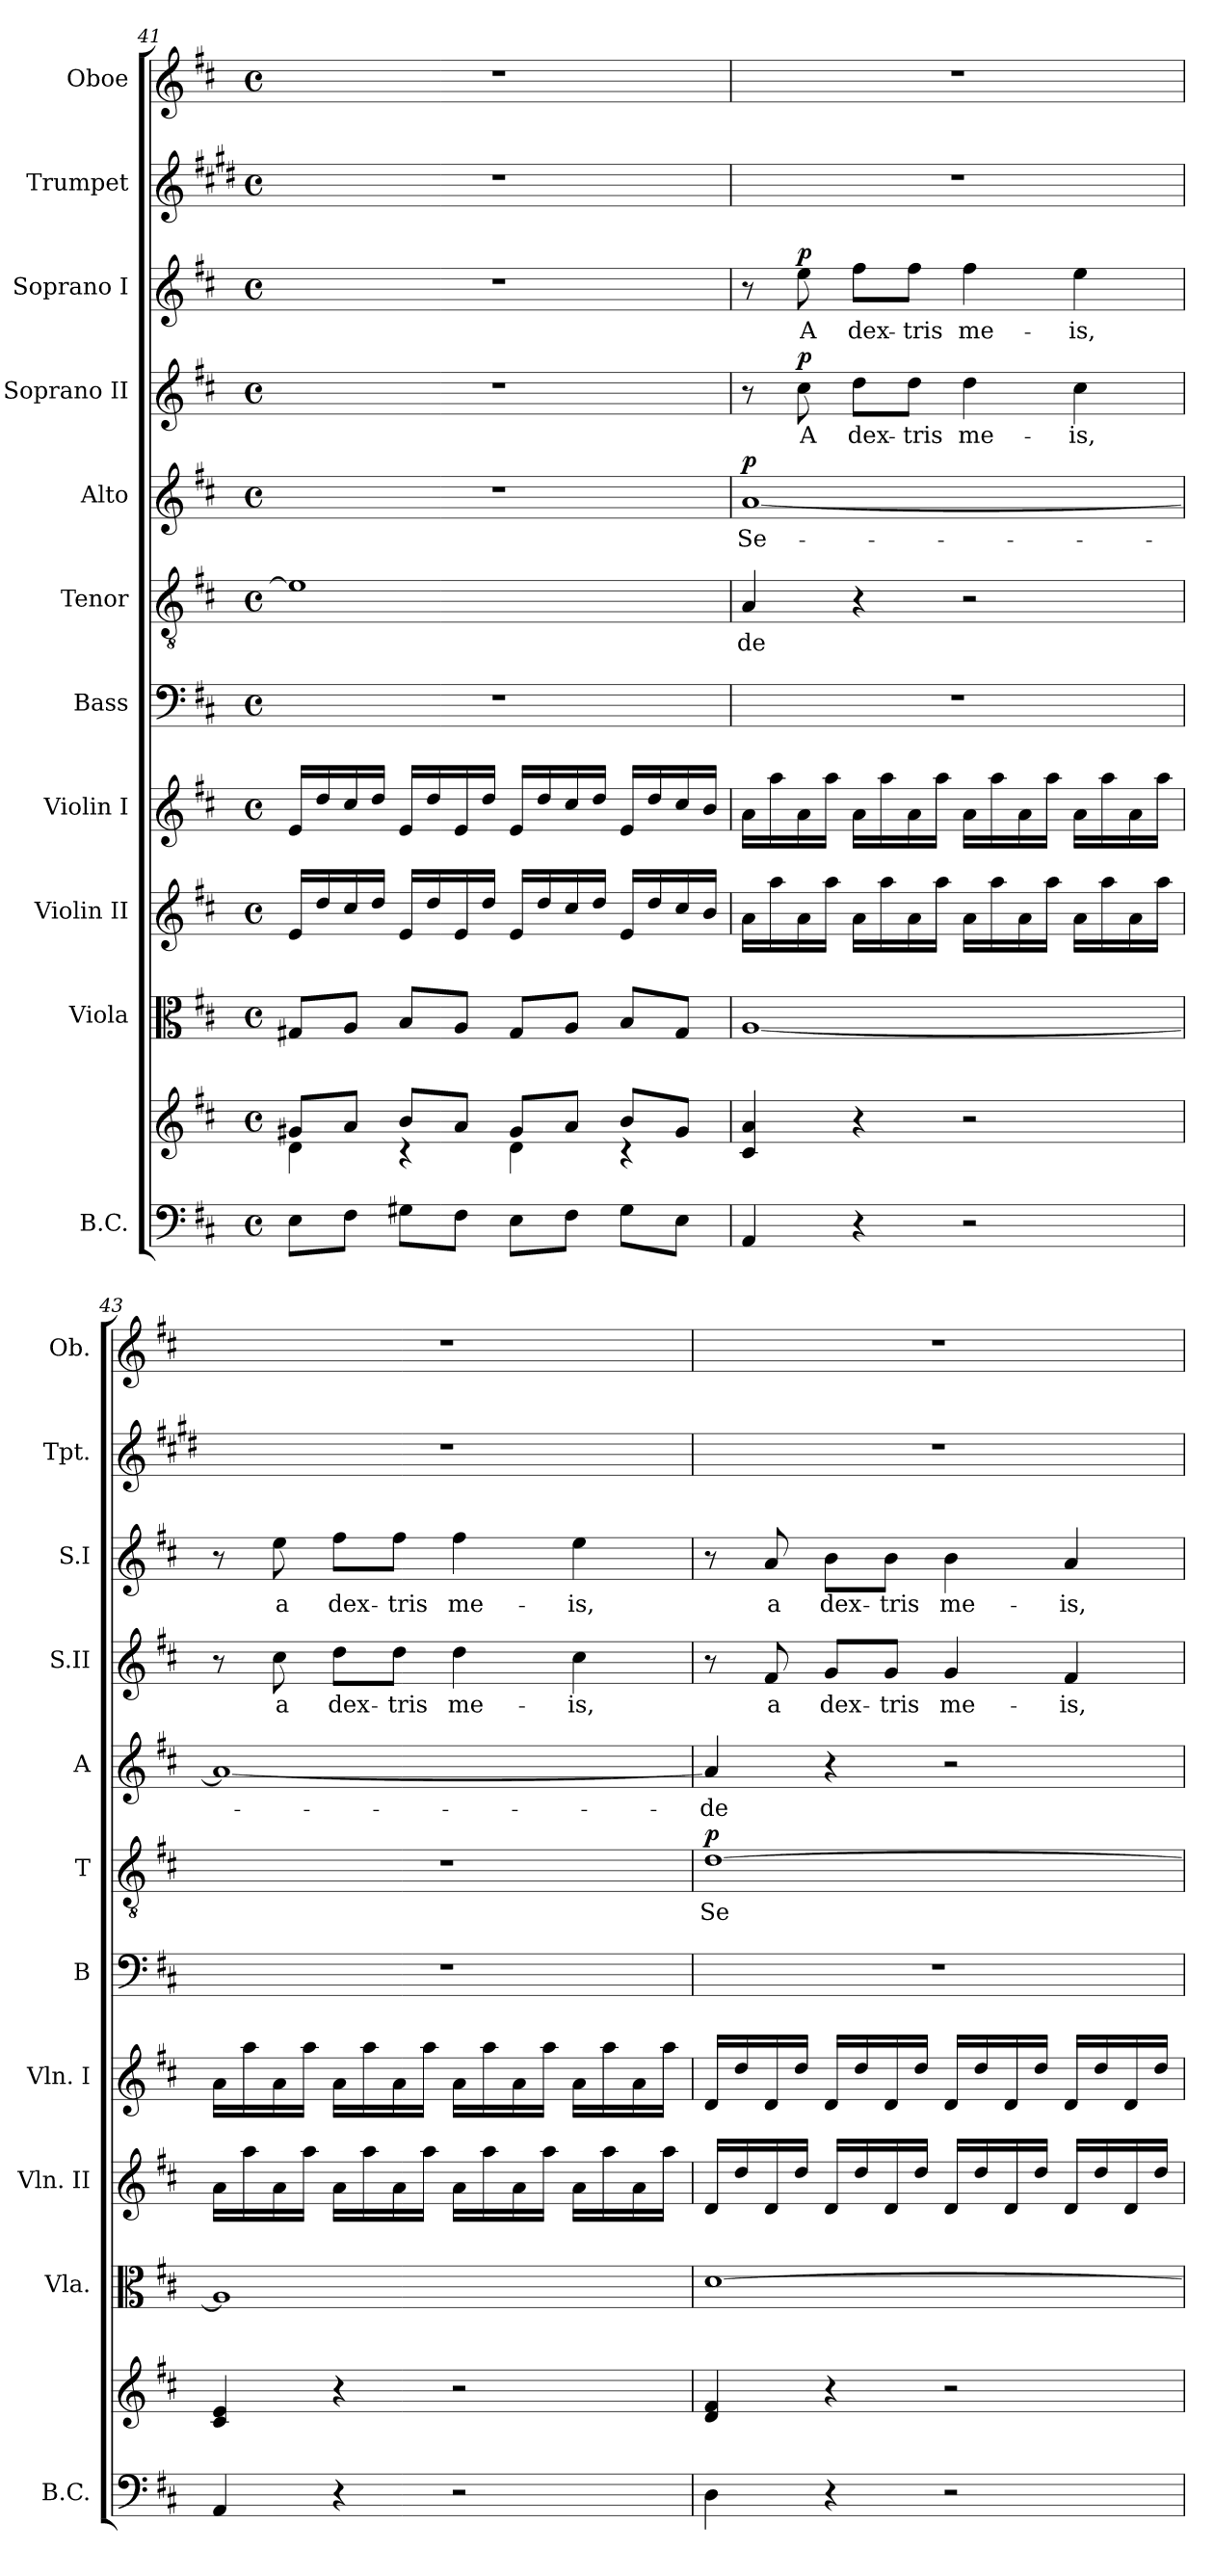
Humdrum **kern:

**kern	**kern	**kern	**kern	**kern	**kern	**kern	**text	**dynam	**kern	**text	**dynam	**kern	**text	**dynam	**kern	**text	**dynam	**kern	**kern
*part11	*part11	*part10	*part9	*part8	*part7	*part6	*part6	*part6	*part5	*part5	*part5	*part4	*part4	*part4	*part3	*part3	*part3	*part2	*part1
*staff12	*staff11	*staff10	*staff9	*staff8	*staff7	*staff6	*staff6	*staff6	*staff5	*staff5	*staff5	*staff4	*staff4	*staff4	*staff3	*staff3	*staff3	*staff2	*staff1
*I"B.C.	*	*I"Viola	*I"Violin II	*I"Violin I	*I"Bass	*I"Tenor	*	*	*I"Alto	*	*	*I"Soprano II	*	*	*I"Soprano I	*	*	*I"Trumpet	*I"Oboe
*I'B.C.	*	*I'Vla.	*I'Vln. II	*I'Vln. I	*I'B	*I'T	*	*	*I'A	*	*	*I'S.II	*	*	*I'S.I	*	*	*I'Tpt.	*I'Ob.
*clefF4	*clefG2	*clefC3	*clefG2	*clefG2	*clefF4	*clefGv2	*	*	*clefG2	*	*	*clefG2	*	*	*clefG2	*	*	*clefG2	*clefG2
*	*	*	*	*	*	*	*	*	*	*	*	*	*	*	*	*	*	*ITrd1c2	*
*k[f#c#]	*k[f#c#]	*k[f#c#]	*k[f#c#]	*k[f#c#]	*k[f#c#]	*k[f#c#]	*	*	*k[f#c#]	*	*	*k[f#c#]	*	*	*k[f#c#]	*	*	*k[f#c#]	*k[f#c#]
*D:	*D:	*D:	*D:	*D:	*D:	*D:	*	*	*D:	*	*	*D:	*	*	*D:	*	*	*D:	*D:
*M4/4	*M4/4	*M4/4	*M4/4	*M4/4	*M4/4	*M4/4	*	*	*M4/4	*	*	*M4/4	*	*	*M4/4	*	*	*M4/4	*M4/4
*met(c)	*met(c)	*met(c)	*met(c)	*met(c)	*met(c)	*met(c)	*	*	*met(c)	*	*	*met(c)	*	*	*met(c)	*	*	*met(c)	*met(c)
=41	=41	=41	=41	=41	=41	=41	=41	=41	=41	=41	=41	=41	=41	=41	=41	=41	=41	=41	=41
*	*^	*	*	*	*	*	*	*	*	*	*	*	*	*	*	*	*	*	*
8E\L	8g#X/L	4d\	8G#X/L	16e/LL	16e/LL	1r	1e]	.	.	1r	.	.	1r	.	.	1r	.	.	1r	1r
.	.	.	.	16dd/	16dd/	.	.	.	.	.	.	.	.	.	.	.	.	.	.	.
8F#\J	8a/J	.	8A/J	16cc#/	16cc#/	.	.	.	.	.	.	.	.	.	.	.	.	.	.	.
.	.	.	.	16dd/JJ	16dd/JJ	.	.	.	.	.	.	.	.	.	.	.	.	.	.	.
8G#X\L	8b/L	4rc	8B/L	16e/LL	16e/LL	.	.	.	.	.	.	.	.	.	.	.	.	.	.	.
.	.	.	.	16dd/	16dd/	.	.	.	.	.	.	.	.	.	.	.	.	.	.	.
8F#\J	8a/J	.	8A/J	16e/	16e/	.	.	.	.	.	.	.	.	.	.	.	.	.	.	.
.	.	.	.	16dd/JJ	16dd/JJ	.	.	.	.	.	.	.	.	.	.	.	.	.	.	.
8E\L	8g#/L	4d\	8G#/L	16e/LL	16e/LL	.	.	.	.	.	.	.	.	.	.	.	.	.	.	.
.	.	.	.	16dd/	16dd/	.	.	.	.	.	.	.	.	.	.	.	.	.	.	.
8F#\J	8a/J	.	8A/J	16cc#/	16cc#/	.	.	.	.	.	.	.	.	.	.	.	.	.	.	.
.	.	.	.	16dd/JJ	16dd/JJ	.	.	.	.	.	.	.	.	.	.	.	.	.	.	.
8G#\L	8b/L	4rc	8B/L	16e/LL	16e/LL	.	.	.	.	.	.	.	.	.	.	.	.	.	.	.
.	.	.	.	16dd/	16dd/	.	.	.	.	.	.	.	.	.	.	.	.	.	.	.
8E\J	8g#/J	.	8G#/J	16cc#/	16cc#/	.	.	.	.	.	.	.	.	.	.	.	.	.	.	.
.	.	.	.	16b/JJ	16b/JJ	.	.	.	.	.	.	.	.	.	.	.	.	.	.	.
*	*v	*v	*	*	*	*	*	*	*	*	*	*	*	*	*	*	*	*	*	*
!!LO:PB:g=z
=42	=42	=42	=42	=42	=42	=42	=42	=42	=42	=42	=42	=42	=42	=42	=42	=42	=42	=42	=42
!	!	!	!	!	!	!	!LO:LY:b	!	!	!LO:LY:b	!LO:DY:a	!	!	!	!	!	!	!	!
4AA/	4c#/ 4a/	[1A	16a\LL	16a\LL	1r	4A/	-de	.	[1a	Se-	p	8r	.	.	8r	.	.	1r	1r
.	.	.	16aa\	16aa\	.	.	.	.	.	.	.	.	.	.	.	.	.	.	.
!	!	!	!	!	!	!	!	!	!	!	!	!	!LO:LY:b	!LO:DY:a	!	!LO:LY:b	!LO:DY:a	!	!
.	.	.	16a\	16a\	.	.	.	.	.	.	.	8cc#\	A	p	8ee\	A	p	.	.
.	.	.	16aa\JJ	16aa\JJ	.	.	.	.	.	.	.	.	.	.	.	.	.	.	.
!	!	!	!	!	!	!	!	!	!	!	!	!	!LO:LY:b	!	!	!LO:LY:b	!	!	!
4r	4r	.	16a\LL	16a\LL	.	4r	.	.	.	.	.	8dd\L	dex-	.	8ff#\L	dex-	.	.	.
.	.	.	16aa\	16aa\	.	.	.	.	.	.	.	.	.	.	.	.	.	.	.
!	!	!	!	!	!	!	!	!	!	!	!	!	!LO:LY:b	!	!	!LO:LY:b	!	!	!
.	.	.	16a\	16a\	.	.	.	.	.	.	.	8dd\J	-tris	.	8ff#\J	-tris	.	.	.
.	.	.	16aa\JJ	16aa\JJ	.	.	.	.	.	.	.	.	.	.	.	.	.	.	.
!	!	!	!	!	!	!	!	!	!	!	!	!	!LO:LY:b	!	!	!LO:LY:b	!	!	!
2r	2r	.	16a\LL	16a\LL	.	2r	.	.	.	.	.	4dd\	me-	.	4ff#\	me-	.	.	.
.	.	.	16aa\	16aa\	.	.	.	.	.	.	.	.	.	.	.	.	.	.	.
.	.	.	16a\	16a\	.	.	.	.	.	.	.	.	.	.	.	.	.	.	.
.	.	.	16aa\JJ	16aa\JJ	.	.	.	.	.	.	.	.	.	.	.	.	.	.	.
!	!	!	!	!	!	!	!	!	!	!	!	!	!LO:LY:b	!	!	!LO:LY:b	!	!	!
.	.	.	16a\LL	16a\LL	.	.	.	.	.	.	.	4cc#\	-is,	.	4ee\	-is,	.	.	.
.	.	.	16aa\	16aa\	.	.	.	.	.	.	.	.	.	.	.	.	.	.	.
.	.	.	16a\	16a\	.	.	.	.	.	.	.	.	.	.	.	.	.	.	.
.	.	.	16aa\JJ	16aa\JJ	.	.	.	.	.	.	.	.	.	.	.	.	.	.	.
=43	=43	=43	=43	=43	=43	=43	=43	=43	=43	=43	=43	=43	=43	=43	=43	=43	=43	=43	=43
4AA/	4c#/ 4e/	1A]	16a\LL	16a\LL	1r	1r	.	.	1a_	.	.	8r	.	.	8r	.	.	1r	1r
.	.	.	16aa\	16aa\	.	.	.	.	.	.	.	.	.	.	.	.	.	.	.
!	!	!	!	!	!	!	!	!	!	!	!	!	!LO:LY:b	!	!	!LO:LY:b	!	!	!
.	.	.	16a\	16a\	.	.	.	.	.	.	.	8cc#\	a	.	8ee\	a	.	.	.
.	.	.	16aa\JJ	16aa\JJ	.	.	.	.	.	.	.	.	.	.	.	.	.	.	.
!	!	!	!	!	!	!	!	!	!	!	!	!	!LO:LY:b	!	!	!LO:LY:b	!	!	!
4r	4r	.	16a\LL	16a\LL	.	.	.	.	.	.	.	8dd\L	dex-	.	8ff#\L	dex-	.	.	.
.	.	.	16aa\	16aa\	.	.	.	.	.	.	.	.	.	.	.	.	.	.	.
!	!	!	!	!	!	!	!	!	!	!	!	!	!LO:LY:b	!	!	!LO:LY:b	!	!	!
.	.	.	16a\	16a\	.	.	.	.	.	.	.	8dd\J	-tris	.	8ff#\J	-tris	.	.	.
.	.	.	16aa\JJ	16aa\JJ	.	.	.	.	.	.	.	.	.	.	.	.	.	.	.
!	!	!	!	!	!	!	!	!	!	!	!	!	!LO:LY:b	!	!	!LO:LY:b	!	!	!
2r	2r	.	16a\LL	16a\LL	.	.	.	.	.	.	.	4dd\	me-	.	4ff#\	me-	.	.	.
.	.	.	16aa\	16aa\	.	.	.	.	.	.	.	.	.	.	.	.	.	.	.
.	.	.	16a\	16a\	.	.	.	.	.	.	.	.	.	.	.	.	.	.	.
.	.	.	16aa\JJ	16aa\JJ	.	.	.	.	.	.	.	.	.	.	.	.	.	.	.
!	!	!	!	!	!	!	!	!	!	!	!	!	!LO:LY:b	!	!	!LO:LY:b	!	!	!
.	.	.	16a\LL	16a\LL	.	.	.	.	.	.	.	4cc#\	-is,	.	4ee\	-is,	.	.	.
.	.	.	16aa\	16aa\	.	.	.	.	.	.	.	.	.	.	.	.	.	.	.
.	.	.	16a\	16a\	.	.	.	.	.	.	.	.	.	.	.	.	.	.	.
.	.	.	16aa\JJ	16aa\JJ	.	.	.	.	.	.	.	.	.	.	.	.	.	.	.
!!LO:PB:g=z
=44	=44	=44	=44	=44	=44	=44	=44	=44	=44	=44	=44	=44	=44	=44	=44	=44	=44	=44	=44
!	!	!	!	!	!	!	!LO:LY:b	!LO:DY:a	!	!LO:LY:b	!	!	!	!	!	!	!	!	!
4D\	4d/ 4f#/	[1d	16d/LL	16d/LL	1r	[1d	Se-	p	4a/]	-de	.	8r	.	.	8r	.	.	1r	1r
.	.	.	16dd/	16dd/	.	.	.	.	.	.	.	.	.	.	.	.	.	.	.
!	!	!	!	!	!	!	!	!	!	!	!	!	!LO:LY:b	!	!	!LO:LY:b	!	!	!
.	.	.	16d/	16d/	.	.	.	.	.	.	.	8f#/	a	.	8a/	a	.	.	.
.	.	.	16dd/JJ	16dd/JJ	.	.	.	.	.	.	.	.	.	.	.	.	.	.	.
!	!	!	!	!	!	!	!	!	!	!	!	!	!LO:LY:b	!	!	!LO:LY:b	!	!	!
4r	4r	.	16d/LL	16d/LL	.	.	.	.	4r	.	.	8g/L	dex-	.	8b\L	dex-	.	.	.
.	.	.	16dd/	16dd/	.	.	.	.	.	.	.	.	.	.	.	.	.	.	.
!	!	!	!	!	!	!	!	!	!	!	!	!	!LO:LY:b	!	!	!LO:LY:b	!	!	!
.	.	.	16d/	16d/	.	.	.	.	.	.	.	8g/J	-tris	.	8b\J	-tris	.	.	.
.	.	.	16dd/JJ	16dd/JJ	.	.	.	.	.	.	.	.	.	.	.	.	.	.	.
!	!	!	!	!	!	!	!	!	!	!	!	!	!LO:LY:b	!	!	!LO:LY:b	!	!	!
2r	2r	.	16d/LL	16d/LL	.	.	.	.	2r	.	.	4g/	me-	.	4b\	me-	.	.	.
.	.	.	16dd/	16dd/	.	.	.	.	.	.	.	.	.	.	.	.	.	.	.
.	.	.	16d/	16d/	.	.	.	.	.	.	.	.	.	.	.	.	.	.	.
.	.	.	16dd/JJ	16dd/JJ	.	.	.	.	.	.	.	.	.	.	.	.	.	.	.
!	!	!	!	!	!	!	!	!	!	!	!	!	!LO:LY:b	!	!	!LO:LY:b	!	!	!
.	.	.	16d/LL	16d/LL	.	.	.	.	.	.	.	4f#/	-is,	.	4a/	-is,	.	.	.
.	.	.	16dd/	16dd/	.	.	.	.	.	.	.	.	.	.	.	.	.	.	.
.	.	.	16d/	16d/	.	.	.	.	.	.	.	.	.	.	.	.	.	.	.
.	.	.	16dd/JJ	16dd/JJ	.	.	.	.	.	.	.	.	.	.	.	.	.	.	.
=	=	=	=	=	=	=	=	=	=	=	=	=	=	=	=	=	=	=	=
*-	*-	*-	*-	*-	*-	*-	*-	*-	*-	*-	*-	*-	*-	*-	*-	*-	*-	*-	*-
